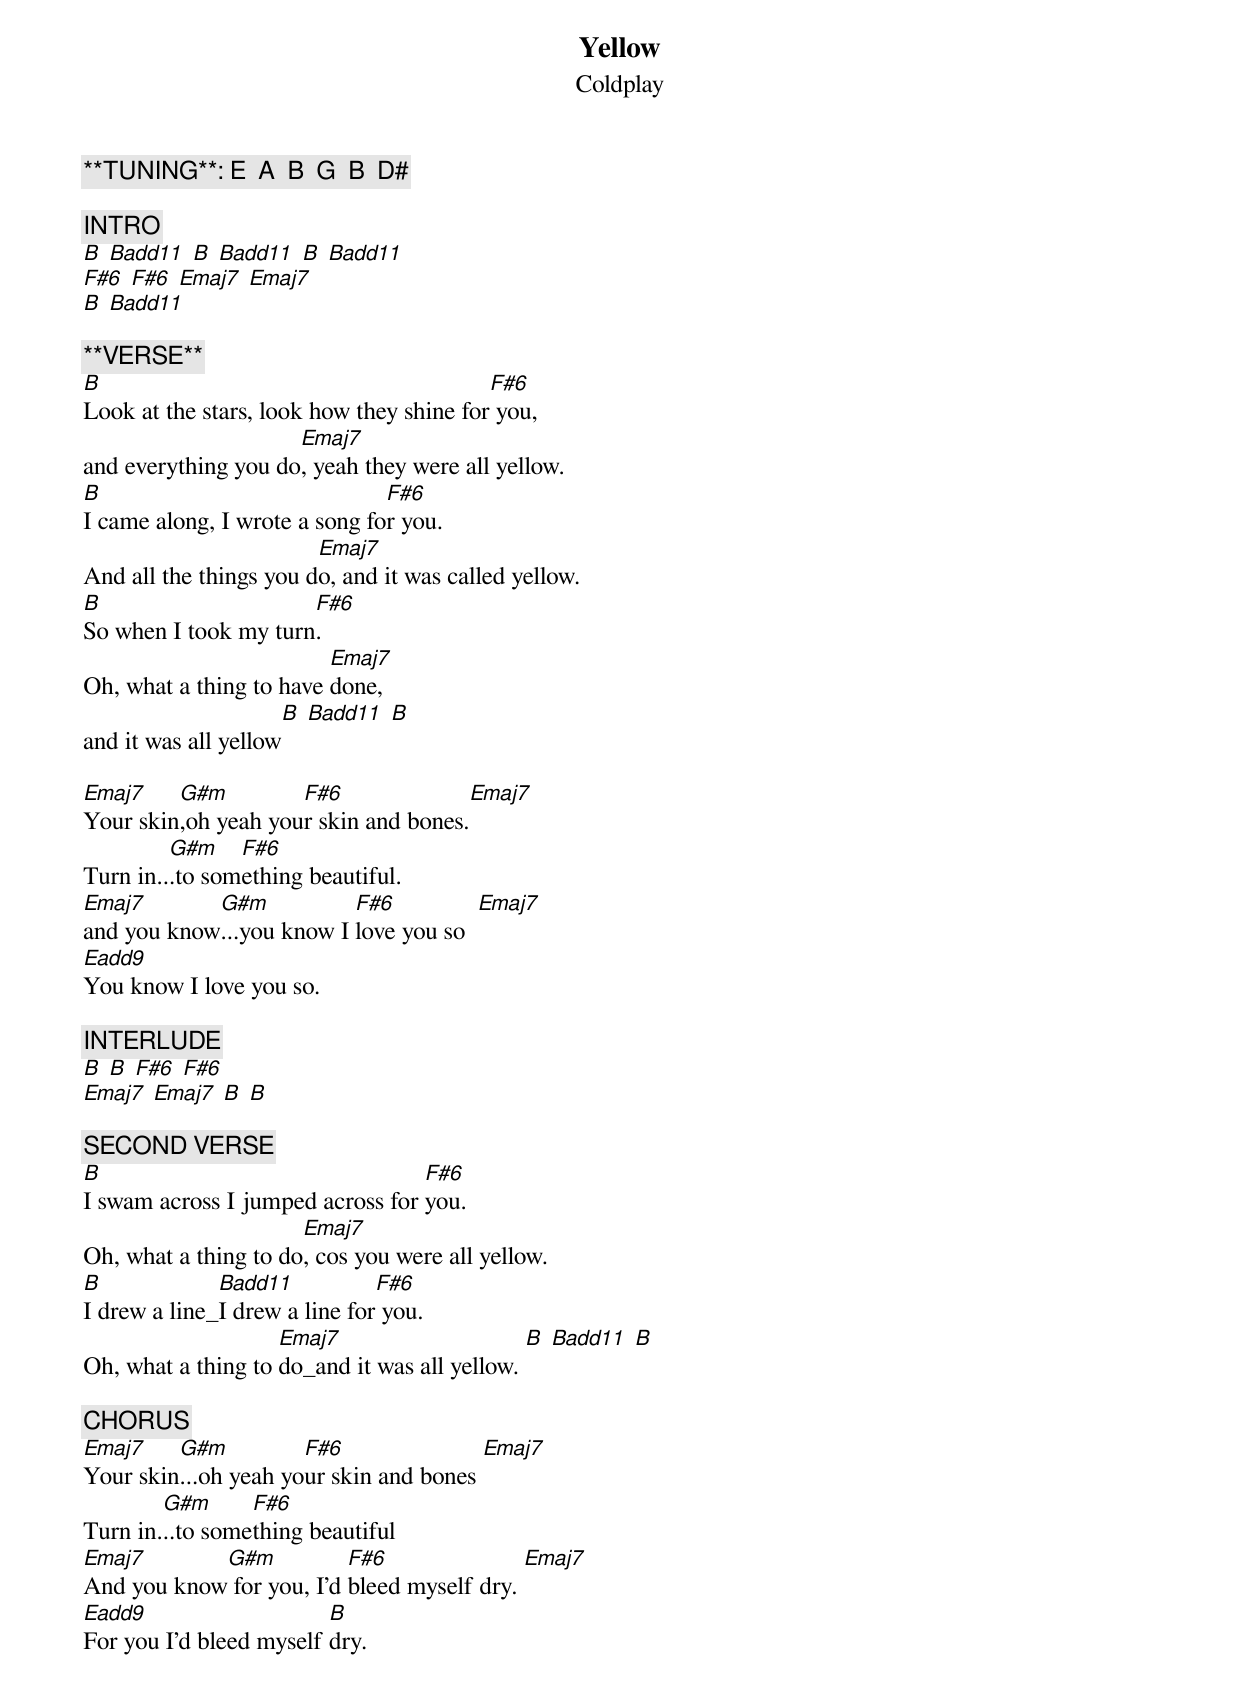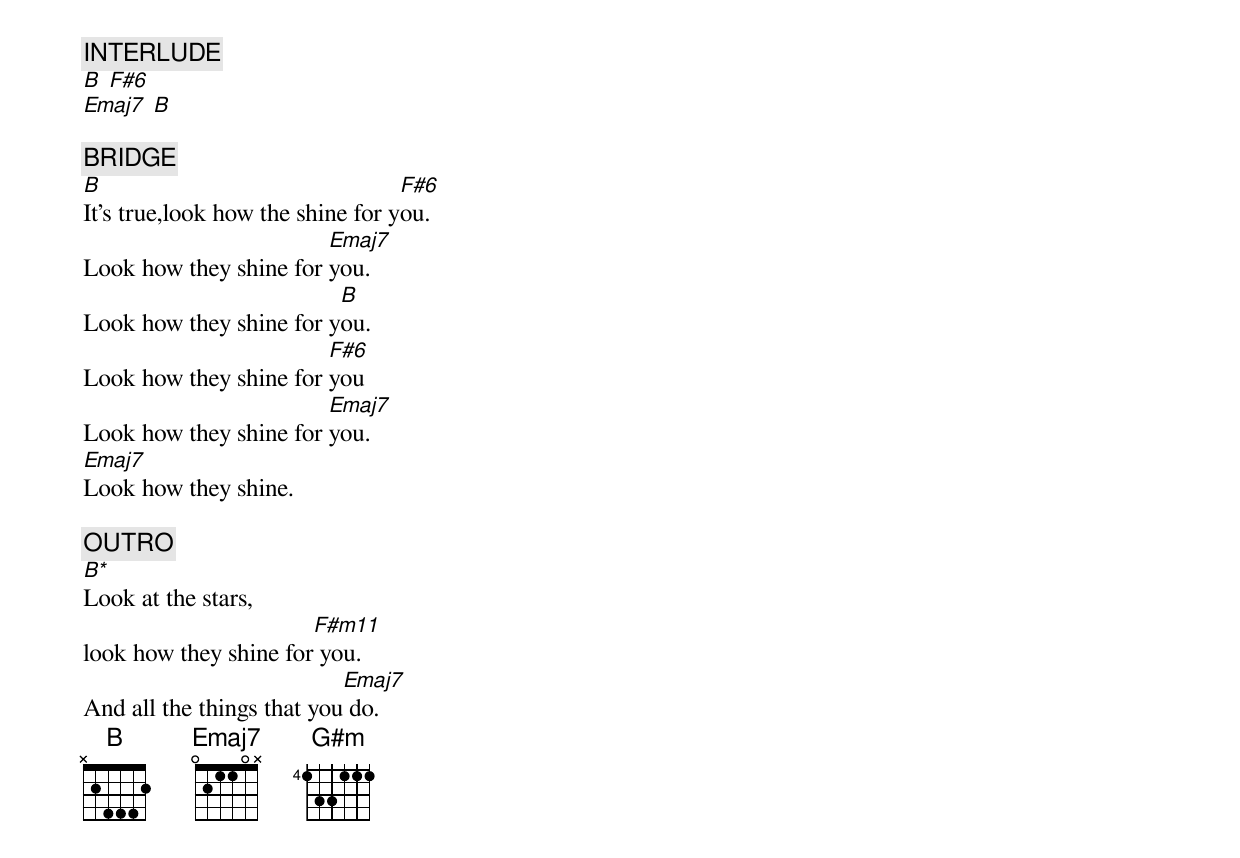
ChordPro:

{title: Yellow}
{subtitle: Coldplay}

{define: B 0 7 9 0 8 0 0}
{define: Badd11 0 7 9 0 9 0 0}
{define: F#6 0 2 4 0 3 0 0}
{define: Emaj7 0 0 2 0 1 0 0}
{define: G#m 0 4 x 4 4 0 0}
{define: F#m11 0 2 x 2 2 0 1}
{define: Eadd9 0 0 2 0 1 0 3}
{define: B* 0 x 2 0 4 0 0}

{c:**TUNING**: E  A  B  G  B  D#}

{c:INTRO}
[B] [Badd11] [B] [Badd11] [B] [Badd11]
[F#6] [F#6] [Emaj7] [Emaj7]
[B] [Badd11]

{c:**VERSE**}
[B]Look at the stars, look how they shine for[F#6] you,
and everything you do[Emaj7], yeah they were all yellow.
[B]I came along, I wrote a song fo[F#6]r you.
And all the things you d[Emaj7]o, and it was called yellow.
[B]So when I took my turn[F#6].
Oh, what a thing to have [Emaj7]done,
and it was all yellow[B] [Badd11] [B]

[Emaj7]Your skin[G#m],oh yeah you[F#6]r skin and bones.[Emaj7]
Turn in..[G#m].to som[F#6]ething beautiful.
[Emaj7]and you know[G#m]...you know I [F#6]love you so  [Emaj7]
[Eadd9]You know I love you so.

{c:INTERLUDE}
[B] [B] [F#6] [F#6]
[Emaj7] [Emaj7] [B] [B]

{c:SECOND VERSE}
[B]I swam across I jumped across for [F#6]you.
Oh, what a thing to do[Emaj7], cos you were all yellow.
[B]I drew a line_[Badd11]I drew a line for[F#6] you.
Oh, what a thing to [Emaj7]do_and it was all yellow. [B] [Badd11] [B]

{c:CHORUS}
[Emaj7]Your skin[G#m]...oh yeah yo[F#6]ur skin and bones [Emaj7]
Turn in.[G#m]..to some[F#6]thing beautiful
[Emaj7]And you know[G#m] for you, I'd [F#6]bleed myself dry. [Emaj7]
[Eadd9]For you I'd bleed myself [B]dry.


{c:INTERLUDE}
[B] [F#6]
[Emaj7] [B]

{c:BRIDGE }
[B]It's true,look how the shine for y[F#6]ou.
Look how they shine for [Emaj7]you.
Look how they shine for y[B]ou.
Look how they shine for [F#6]you
Look how they shine for [Emaj7]you.
[Emaj7]Look how they shine.

{c:OUTRO }
[B*]Look at the stars,
look how they shine for[F#m11] you.
And all the things that you[Emaj7] do.
